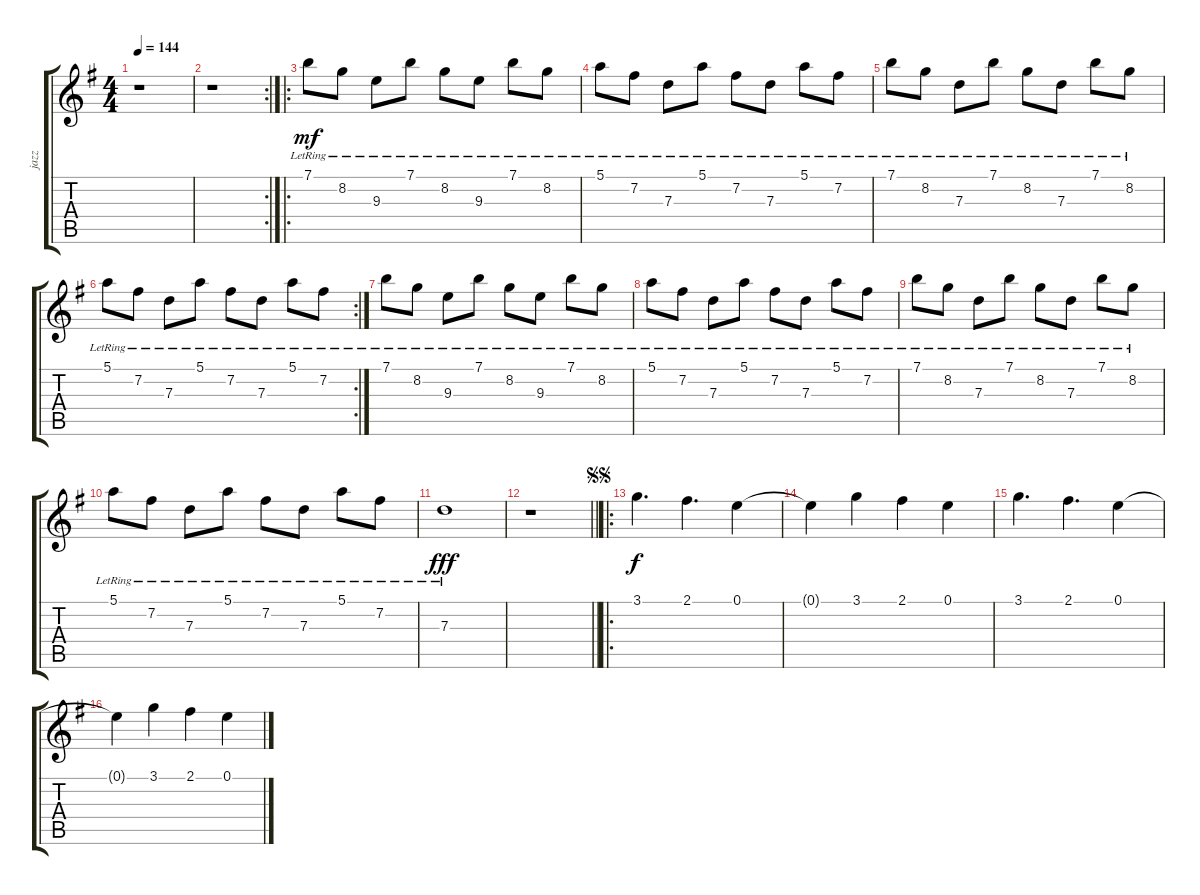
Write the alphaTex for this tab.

\track ("jazz" "jazz") {instrument electricguitarjazz}
\staff {score tabs}
\tuning (E4 B3 G3 D3 A2 E2) {hide}
\ts (4 4)
\tempo 144
\clef g2
\ks g
r.1{dy mf} |
\rc 2
r.1 |
\ro
7.1{lr}.8 8.2{lr}.8 9.3{lr}.8 7.1{lr}.8 8.2{lr}.8 9.3{lr}.8 7.1{lr}.8 8.2{lr}.8 |
5.1{lr}.8 7.2{lr}.8 7.3{lr}.8 5.1{lr}.8 7.2{lr}.8 7.3{lr}.8 5.1{lr}.8 7.2{lr}.8 |
7.1{lr}.8 8.2{lr}.8 7.3{lr}.8 7.1{lr}.8 8.2{lr}.8 7.3{lr}.8 7.1{lr}.8 8.2{lr}.8 |
\rc 2
5.1{lr}.8 7.2{lr}.8 7.3{lr}.8 5.1{lr}.8 7.2{lr}.8 7.3{lr}.8 5.1{lr}.8 7.2{lr}.8 |
7.1{lr}.8 8.2{lr}.8 9.3{lr}.8 7.1{lr}.8 8.2{lr}.8 9.3{lr}.8 7.1{lr}.8 8.2{lr}.8 |
5.1{lr}.8 7.2{lr}.8 7.3{lr}.8 5.1{lr}.8 7.2{lr}.8 7.3{lr}.8 5.1{lr}.8 7.2{lr}.8 |
7.1{lr}.8 8.2{lr}.8 7.3{lr}.8 7.1{lr}.8 8.2{lr}.8 7.3{lr}.8 7.1{lr}.8 8.2{lr}.8 |
5.1{lr}.8 7.2{lr}.8 7.3{lr}.8 5.1{lr}.8 7.2{lr}.8 7.3{lr}.8 5.1{lr}.8 7.2{lr}.8 |
7.3{lr}.1{dy fff} |
\barLineRight lightlight
r.1 |
\ro
\jump segnosegno
3.1.4{d dy f} 2.1.4{d} 0.1.4 |
0.1{t}.4 3.1.4 2.1.4 0.1.4 |
3.1.4{d} 2.1.4{d} 0.1.4 |
0.1{t}.4 3.1.4 2.1.4 0.1.4
